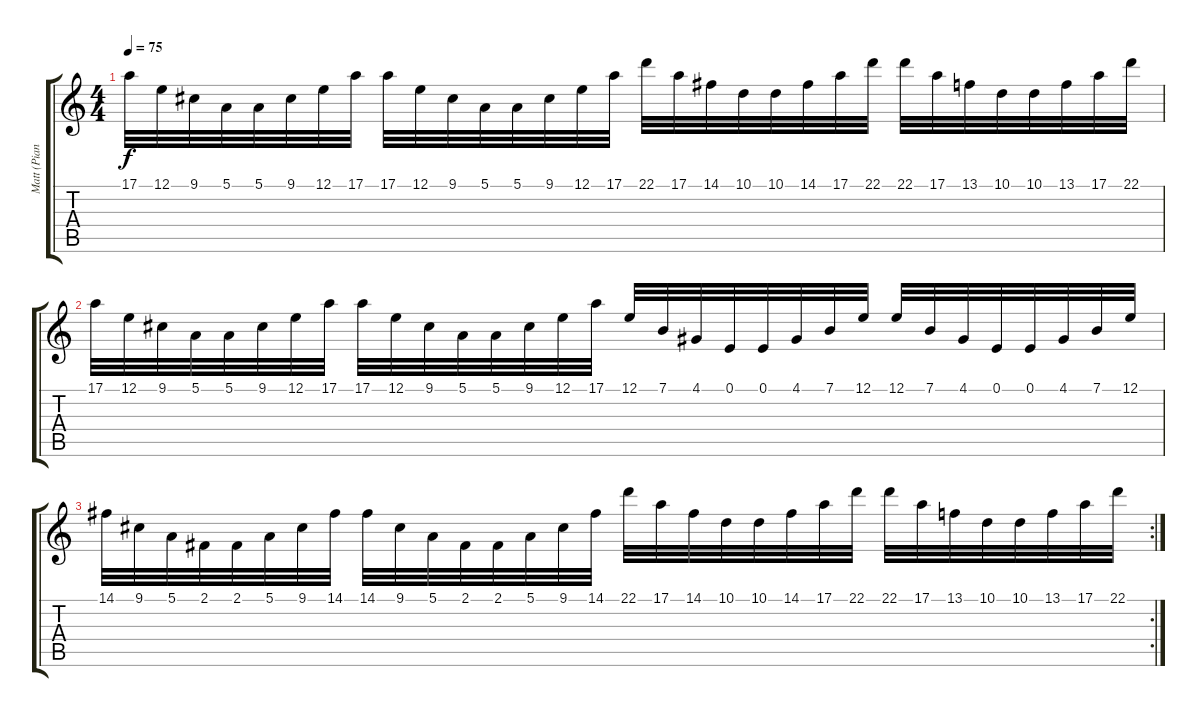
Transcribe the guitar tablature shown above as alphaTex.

\track ("Matt (Piano)" "Matt (Pian") {instrument acousticgrandpiano}
\staff {score tabs}
\tuning (E4 B3 G3 D3 A2 E2) {hide}
\ts (4 4)
\tempo 75
\clef g2
\ks c
17.1.32{dy f} 12.1.32 9.1.32 5.1.32 5.1.32 9.1.32 12.1.32 17.1.32 17.1.32 12.1.32 9.1.32 5.1.32 5.1.32 9.1.32 12.1.32 17.1.32 22.1.32 17.1.32 14.1.32 10.1.32 10.1.32 14.1.32 17.1.32 22.1.32 22.1.32 17.1.32 13.1.32 10.1.32 10.1.32 13.1.32 17.1.32 22.1.32 |
17.1.32 12.1.32 9.1.32 5.1.32 5.1.32 9.1.32 12.1.32 17.1.32 17.1.32 12.1.32 9.1.32 5.1.32 5.1.32 9.1.32 12.1.32 17.1.32 12.1.32 7.1.32 4.1.32 0.1.32 0.1.32 4.1.32 7.1.32 12.1.32 12.1.32 7.1.32 4.1.32 0.1.32 0.1.32 4.1.32 7.1.32 12.1.32 |
\rc 2
14.1.32 9.1.32 5.1.32 2.1.32 2.1.32 5.1.32 9.1.32 14.1.32 14.1.32 9.1.32 5.1.32 2.1.32 2.1.32 5.1.32 9.1.32 14.1.32 22.1.32 17.1.32 14.1.32 10.1.32 10.1.32 14.1.32 17.1.32 22.1.32 22.1.32 17.1.32 13.1.32 10.1.32 10.1.32 13.1.32 17.1.32 22.1.32
